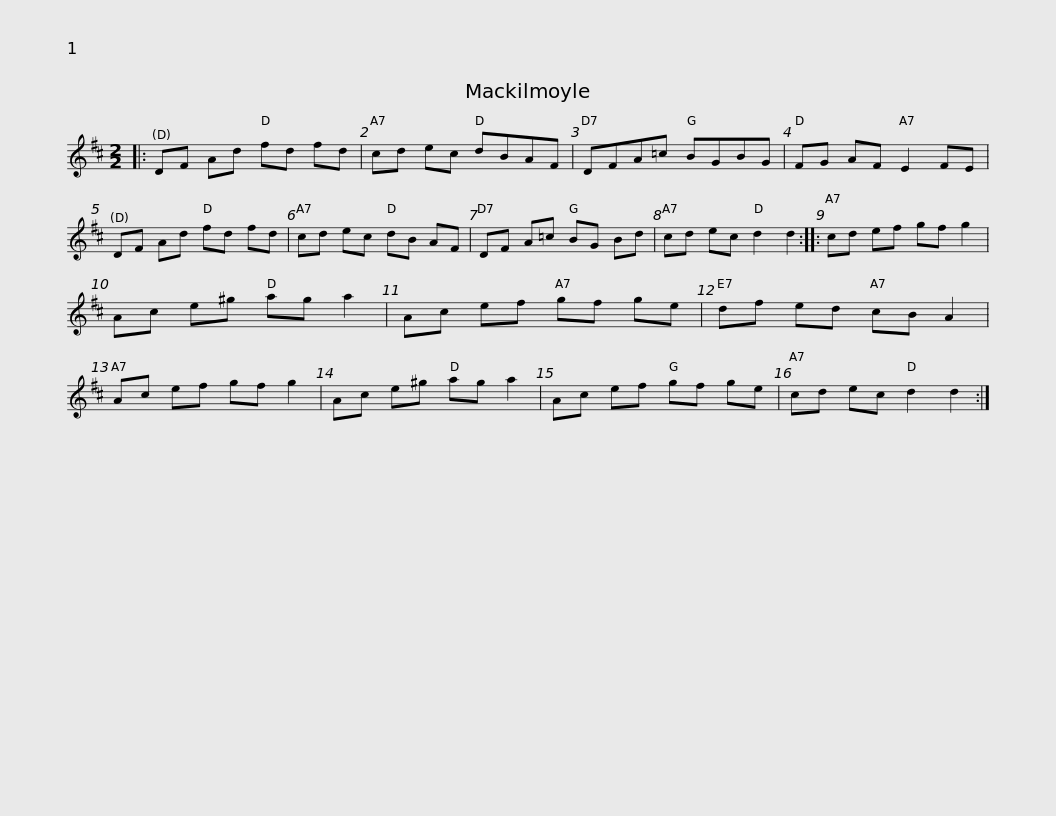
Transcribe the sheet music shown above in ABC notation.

X:1
L:1/8
M:2/2
I:linebreak $
K:D
V:1 treble
V:1
|: DF Ad fd fd | cd ec dBAF | DFA=c BGBG | FG AF E2 FE | DF Ad fd fd |$ %5
 cd ec dB AF | DF A=c BG Bd | cd ec d2 d2 :: cd ef gf g2 | Ac e^g ag a2 |$ %10
 Ac ef gf ge | df ed cB A2 | Ac ef gf g2 | Ac e^g ag a2 | Ac ef gf ge | %15
 cd ec d2 d2 :| %16
